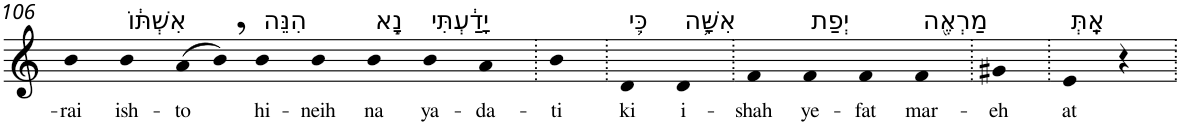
**kern	**text
*part1	*part1
*staff1	*staff1
*I"Piano	*
*I'Pno	*
!!LO:PB:g=z
*clefG2	*
*k[]	*
=106	=106
!	!LO:LY:b
4b	-rai
!LO:TX:a:t=אִשְׁתּ֔וֹ	!
!	!LO:LY:b
4b	ish-
!	!LO:LY:b
(>8a	-to
8b,)	.
!LO:TX:a:t=הִנֵּה	!
!	!LO:LY:b
4b	hi-
!	!LO:LY:b
4b	-neih
!LO:TX:a:t=נָ֣א	!
!	!LO:LY:b
4b	na
!LO:TX:a:t=יָדַ֔עְתִּי	!
!	!LO:LY:b
4b	ya-
!	!LO:LY:b
4a	-da-
=107.	=107.
!	!LO:LY:b
4b	-ti
=108.	=108.
!LO:TX:a:t=כִּ֛י	!
!	!LO:LY:b
4d	ki
!LO:TX:a:t=אִשָּׁ֥ה	!
!	!LO:LY:b
4d	i-
=109.	=109.
!	!LO:LY:b
4f	-shah
!LO:TX:a:t=יְפַת	!
!	!LO:LY:b
4f	ye-
!	!LO:LY:b
4f	-fat
!LO:TX:a:t=מַרְאֶ֖ה	!
!	!LO:LY:b
4f	mar-
=110.	=110.
!	!LO:LY:b
4g#X	-eh
=111.	=111.
!LO:TX:a:t=אָֽתְּ	!
!	!LO:LY:b
4e	at
4r	.
=.	=.
*-	*-
